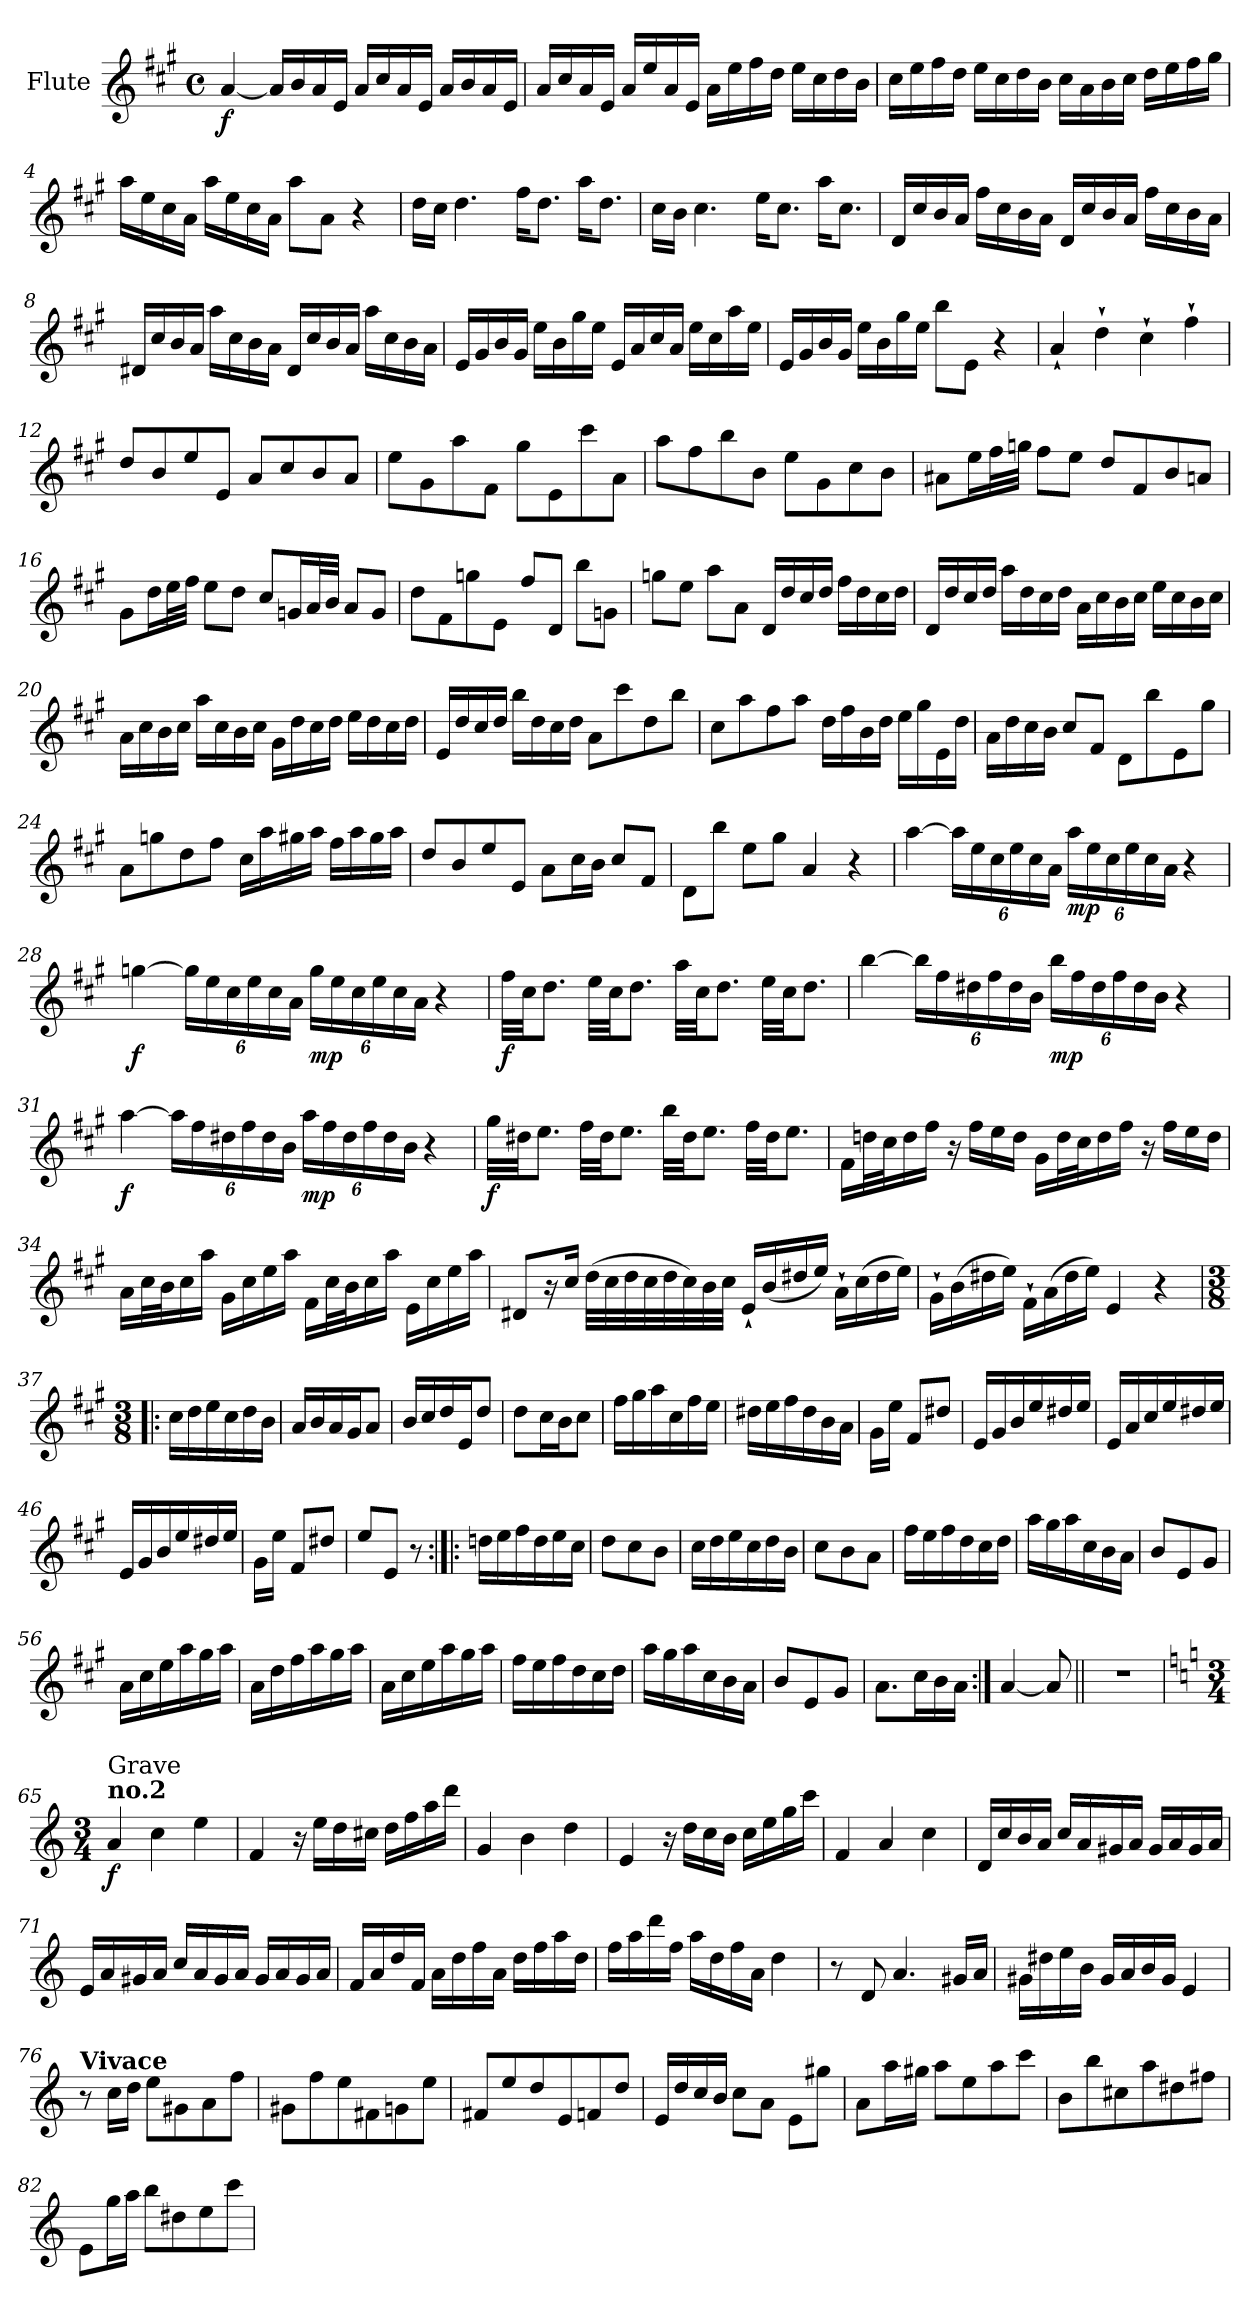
**kern	**dynam
*part1	*part1
*staff1	*staff1
*I"Flute	*
*I'Fl.	*
*clefG2	*
*k[f#c#g#]	*
*M4/4	*
*met(c)	*
*MM128	*
=1	=1
!	!LO:DY:b
[4a/	f
16a/LL]	.
16b/	.
16a/	.
16e/JJ	.
16a/LL	.
16cc#/	.
16a/	.
16e/JJ	.
16a/LL	.
16b/	.
16a/	.
16e/JJ	.
=2	=2
16a/LL	.
16cc#/	.
16a/	.
16e/JJ	.
16a/LL	.
16ee/	.
16a/	.
16e/JJ	.
16a\LL	.
16ee\	.
16ff#\	.
16dd\JJ	.
16ee\LL	.
16cc#\	.
16dd\	.
16b\JJ	.
=3	=3
16cc#\LL	.
16ee\	.
16ff#\	.
16dd\JJ	.
16ee\LL	.
16cc#\	.
16dd\	.
16b\JJ	.
16cc#\LL	.
16a\	.
16b\	.
16cc#\JJ	.
16dd\LL	.
16ee\	.
16ff#\	.
16gg#\JJ	.
!!LO:LB:g=z
=4	=4
16aa\LL	.
16ee\	.
16cc#\	.
16a\JJ	.
16aa\LL	.
16ee\	.
16cc#\	.
16a\JJ	.
8aa\L	.
8a\J	.
4r	.
=5	=5
16dd\LL	.
16cc#\JJ	.
4.dd\	.
16ff#\KL	.
8.dd\J	.
16aa\KL	.
8.dd\J	.
=6	=6
16cc#\LL	.
16b\JJ	.
4.cc#\	.
16ee\KL	.
8.cc#\J	.
16aa\KL	.
8.cc#\J	.
=7	=7
16d/LL	.
16cc#/	.
16b/	.
16a/JJ	.
16ff#\LL	.
16cc#\	.
16b\	.
16a\JJ	.
16d/LL	.
16cc#/	.
16b/	.
16a/JJ	.
16ff#\LL	.
16cc#\	.
16b\	.
16a\JJ	.
!!LO:LB:g=z
=8	=8
16d#X/LL	.
16cc#/	.
16b/	.
16a/JJ	.
16aa\LL	.
16cc#\	.
16b\	.
16a\JJ	.
16d#/LL	.
16cc#/	.
16b/	.
16a/JJ	.
16aa\LL	.
16cc#\	.
16b\	.
16a\JJ	.
=9	=9
16e/LL	.
16g#/	.
16b/	.
16g#/JJ	.
16ee\LL	.
16b\	.
16gg#\	.
16ee\JJ	.
16e/LL	.
16a/	.
16cc#/	.
16a/JJ	.
16ee\LL	.
16cc#\	.
16aa\	.
16ee\JJ	.
=10	=10
16e/LL	.
16g#/	.
16b/	.
16g#/JJ	.
16ee\LL	.
16b\	.
16gg#\	.
16ee\JJ	.
8bb\L	.
8e\J	.
4r	.
!!LO:LB:g=z
=11	=11
4a`/	.
4dd`\	.
4cc#`\	.
4ff#`\	.
=12	=12
8dd/L	.
8b/	.
8ee/	.
8e/J	.
8a/L	.
8cc#/	.
8b/	.
8a/J	.
=13	=13
8ee\L	.
8g#\	.
8aa\	.
8f#\J	.
8gg#\L	.
8e\	.
8ccc#\	.
8a\J	.
=14	=14
8aa\L	.
8ff#\	.
8bb\	.
8b\J	.
8ee\L	.
8g#\	.
8cc#\	.
8b\J	.
=15	=15
8a#X\L	.
16ee\L	.
32ff#\L	.
32ggn\JJJ	.
8ff#\L	.
8ee\J	.
8dd/L	.
8f#/	.
8b/	.
8an/J	.
!!LO:LB:g=z
=16	=16
8g#\L	.
16dd\L	.
32ee\L	.
32ff#\JJJ	.
8ee\L	.
8dd\J	.
8cc#/L	.
16gn/L	.
32a/L	.
32b/JJJ	.
8a/L	.
8g/J	.
=17	=17
8dd\L	.
8f#\	.
8ggn\	.
8e\J	.
8ff#/L	.
8d/J	.
8bb\L	.
8gn\J	.
=18	=18
8ggn\L	.
8ee\J	.
8aa\L	.
8a\J	.
16d/LL	.
16dd/	.
16cc#/	.
16dd/JJ	.
16ff#\LL	.
16dd\	.
16cc#\	.
16dd\JJ	.
!!LO:LB:g=z
=19	=19
16d/LL	.
16dd/	.
16cc#/	.
16dd/JJ	.
16aa\LL	.
16dd\	.
16cc#\	.
16dd\JJ	.
16a\LL	.
16cc#\	.
16b\	.
16cc#\JJ	.
16ee\LL	.
16cc#\	.
16b\	.
16cc#\JJ	.
=20	=20
16a\LL	.
16cc#\	.
16b\	.
16cc#\JJ	.
16aa\LL	.
16cc#\	.
16b\	.
16cc#\JJ	.
16g#\LL	.
16dd\	.
16cc#\	.
16dd\JJ	.
16ee\LL	.
16dd\	.
16cc#\	.
16dd\JJ	.
=21	=21
16e/LL	.
16dd/	.
16cc#/	.
16dd/JJ	.
16bb\LL	.
16dd\	.
16cc#\	.
16dd\JJ	.
8a\L	.
8ccc#\	.
8dd\	.
8bb\J	.
!!LO:LB:g=z
=22	=22
8cc#\L	.
8aa\	.
8ff#\	.
8aa\J	.
16dd\LL	.
16ff#\	.
16b\	.
16dd\JJ	.
16ee\LL	.
16gg#\	.
16e\	.
16dd\JJ	.
=23	=23
16a\LL	.
16dd\	.
16cc#\	.
16b\JJ	.
8cc#/L	.
8f#/J	.
8d\L	.
8bb\	.
8e\	.
8gg#\J	.
=24	=24
8a\L	.
8ggn\	.
8dd\	.
8ff#\J	.
16cc#\LL	.
16aa\	.
16gg#X\	.
16aa\JJ	.
16ff#\LL	.
16aa\	.
16gg#\	.
16aa\JJ	.
=25	=25
8dd/L	.
8b/	.
8ee/	.
8e/J	.
8a\L	.
16cc#\L	.
16b\JJ	.
8cc#/L	.
8f#/J	.
!!LO:LB:g=z
=26	=26
8d\L	.
8bb\J	.
8ee\L	.
8gg#\J	.
4a/	.
4r	.
=27	=27
[4aa\	.
*Xbrackettup	*
24aa\LL]	.
24ee\	.
24cc#\	.
24ee\	.
24cc#\	.
24a\JJ	.
!	!LO:DY:b
24aa\LL	mp
24ee\	.
24cc#\	.
24ee\	.
24cc#\	.
24a\JJ	.
4r	.
=28	=28
!	!LO:DY:b
[4ggn\	f
24gg\LL]	.
24ee\	.
24cc#\	.
24ee\	.
24cc#\	.
24a\JJ	.
!	!LO:DY:b
24gg\LL	mp
24ee\	.
24cc#\	.
24ee\	.
24cc#\	.
24a\JJ	.
4r	.
!!LO:LB:g=z
=29	=29
!	!LO:DY:b
32ff#\LLL	f
32cc#\JJ	.
8.dd\J	.
32ee\LLL	.
32cc#\JJ	.
8.dd\J	.
32aa\LLL	.
32cc#\JJ	.
8.dd\J	.
32ee\LLL	.
32cc#\JJ	.
8.dd\J	.
=30	=30
[4bb\	.
24bb\LL]	.
24ff#\	.
24dd#X\	.
24ff#\	.
24dd#\	.
24b\JJ	.
!	!LO:DY:b
24bb\LL	mp
24ff#\	.
24dd#\	.
24ff#\	.
24dd#\	.
24b\JJ	.
4r	.
=31	=31
!	!LO:DY:b
[4aa\	f
24aa\LL]	.
24ff#\	.
24dd#X\	.
24ff#\	.
24dd#\	.
24b\JJ	.
!	!LO:DY:b
24aa\LL	mp
24ff#\	.
24dd#\	.
24ff#\	.
24dd#\	.
24b\JJ	.
4r	.
!!LO:LB:g=z
=32	=32
!	!LO:DY:b
32gg#\LLL	f
32dd#X\JJ	.
8.ee\J	.
32ff#\LLL	.
32dd#\JJ	.
8.ee\J	.
32bb\LLL	.
32dd#\JJ	.
8.ee\J	.
32ff#\LLL	.
32dd#\JJ	.
8.ee\J	.
=33	=33
16f#\LL	.
32ddn\L	.
32cc#\J	.
16dd\	.
16ff#\JJ	.
16r	.
16ff#\LL	.
16ee\	.
16dd\JJ	.
16g#\LL	.
32dd\L	.
32cc#\J	.
16dd\	.
16ff#\JJ	.
16r	.
16ff#\LL	.
16ee\	.
16dd\JJ	.
!!LO:PB:g=z
=34	=34
16a\LL	.
32cc#\L	.
32b\J	.
16cc#\	.
16aa\JJ	.
16g#\LL	.
16cc#\	.
16ee\	.
16aa\JJ	.
16f#\LL	.
32cc#\L	.
32b\J	.
16cc#\	.
16aa\JJ	.
16e\LL	.
16cc#\	.
16ee\	.
16aa\JJ	.
=35	=35
8d#X/L	.
16r	.
16cc#/Jk	.
(32dd\LLL	.
32cc#\	.
32dd\	.
32cc#\	.
32dd\	.
32cc#\)	.
32b\	.
32cc#\JJJ	.
16e`/LL	.
(16b/	.
16dd#X/	.
16ee/JJ)	.
16a`\LL	.
(16cc#\	.
16dd#\	.
16ee\JJ)	.
!!LO:LB:g=z
=36	=36
16g#`\LL	.
(16b\	.
16dd#X\	.
16ee\JJ)	.
16f#`\LL	.
(16a\	.
16dd#\	.
16ee\JJ)	.
4e/	.
4r	.
=37!|:	=37!|:
*M3/8	*
*MM84	*
16cc#\LL	.
16dd\	.
16ee\	.
16cc#\	.
16dd\	.
16b\JJ	.
=38	=38
16a/LL	.
16b/	.
16a/	.
16g#/J	.
8a/J	.
=39	=39
16b/LL	.
16cc#/	.
16dd/	.
16e/J	.
8dd/J	.
=40	=40
8dd\L	.
16cc#\L	.
16b\J	.
8cc#\J	.
=41	=41
16ff#\LL	.
16gg#\	.
16aa\	.
16cc#\	.
16ff#\	.
16ee\JJ	.
!!LO:LB:g=z
=42	=42
16dd#X\LL	.
16ee\	.
16ff#\	.
16dd#\	.
16b\	.
16a\JJ	.
=43	=43
16g#\LL	.
16ee\JJ	.
8f#/L	.
8dd#X/J	.
=44	=44
16e/LL	.
16g#/	.
16b/	.
16ee/	.
16dd#X/	.
16ee/JJ	.
=45	=45
16e/LL	.
16a/	.
16cc#/	.
16ee/	.
16dd#X/	.
16ee/JJ	.
=46	=46
16e/LL	.
16g#/	.
16b/	.
16ee/	.
16dd#X/	.
16ee/JJ	.
=47	=47
16g#\LL	.
16ee\JJ	.
8f#/L	.
8dd#X/J	.
!!LO:LB:g=z
=48	=48
8ee/L	.
8e/J	.
8r	.
=49:|!|:	=49:|!|:
16ddn\LL	.
16ee\	.
16ff#\	.
16dd\	.
16ee\	.
16cc#\JJ	.
=50	=50
8dd\L	.
8cc#\	.
8b\J	.
=51	=51
16cc#\LL	.
16dd\	.
16ee\	.
16cc#\	.
16dd\	.
16b\JJ	.
=52	=52
8cc#\L	.
8b\	.
8a\J	.
=53	=53
16ff#\LL	.
16ee\	.
16ff#\	.
16dd\	.
16cc#\	.
16dd\JJ	.
=54	=54
16aa\LL	.
16gg#\	.
16aa\	.
16cc#\	.
16b\	.
16a\JJ	.
=55	=55
8b/L	.
8e/	.
8g#/J	.
!!LO:LB:g=z
=56	=56
16a\LL	.
16cc#\	.
16ee\	.
16aa\	.
16gg#\	.
16aa\JJ	.
=57	=57
16a\LL	.
16dd\	.
16ff#\	.
16aa\	.
16gg#\	.
16aa\JJ	.
=58	=58
16a\LL	.
16cc#\	.
16ee\	.
16aa\	.
16gg#\	.
16aa\JJ	.
=59	=59
16ff#\LL	.
16ee\	.
16ff#\	.
16dd\	.
16cc#\	.
16dd\JJ	.
=60	=60
16aa\LL	.
16gg#\	.
16aa\	.
16cc#\	.
16b\	.
16a\JJ	.
=61	=61
8b/L	.
8e/	.
8g#/J	.
=62	=62
8.a\L	.
16cc#\L	.
16b\	.
16a\JJ	.
!!LO:LB:g=z
=63:|!	=63:|!
[4a/	.
8a/]	.
=64||	=64||
4.r	.
=65	=65
*k[]	*
*M3/4	*
*MM60	*
!LO:TX:a:B:t=no.2	!
!LO:TX:a:t=Grave	!
!	!LO:DY:b
4a/	f
4cc\	.
4ee\	.
=66	=66
4f/	.
16r	.
16ee\LL	.
16dd\	.
16cc#X\JJ	.
16dd\LL	.
16ff\	.
16aa\	.
16ddd\JJ	.
=67	=67
4g/	.
4b\	.
4dd\	.
=68	=68
4e/	.
16r	.
16dd\LL	.
16cc\	.
16b\JJ	.
16cc\LL	.
16ee\	.
16gg\	.
16ccc\JJ	.
=69	=69
4f/	.
4a/	.
4cc\	.
!!LO:LB:g=z
=70	=70
16d/LL	.
16cc/	.
16b/	.
16a/JJ	.
16cc/LL	.
16a/	.
16g#X/	.
16a/JJ	.
16g#/LL	.
16a/	.
16g#/	.
16a/JJ	.
=71	=71
16e/LL	.
16a/	.
16g#X/	.
16a/JJ	.
16cc/LL	.
16a/	.
16g#/	.
16a/JJ	.
16g#/LL	.
16a/	.
16g#/	.
16a/JJ	.
=72	=72
16f/LL	.
16a/	.
16dd/	.
16f/JJ	.
16a\LL	.
16dd\	.
16ff\	.
16a\JJ	.
16dd\LL	.
16ff\	.
16aa\	.
16dd\JJ	.
=73	=73
16ff\LL	.
16aa\	.
16ddd\	.
16ff\JJ	.
16aa\LL	.
16dd\	.
16ff\	.
16a\JJ	.
4dd\	.
!!LO:LB:g=z
=74	=74
8r	.
8d/	.
4.a/	.
16g#X/LL	.
16a/JJ	.
=75	=75
16g#X\LL	.
16dd#X\	.
16ee\	.
16b\JJ	.
16g#/LL	.
16a/	.
16b/	.
16g#/JJ	.
4e/	.
=76	=76
*MM152	*
!LO:TX:a:B:t=Vivace	!
8r	.
16cc\LL	.
16dd\JJ	.
8ee\L	.
8g#X\	.
8a\	.
8ff\J	.
=77	=77
8g#X\L	.
8ff\	.
8ee\	.
8f#X\	.
8gn\	.
8ee\J	.
=78	=78
8f#X/L	.
8ee/	.
8dd/	.
8e/	.
8fn/	.
8dd/J	.
!!LO:LB:g=z
=79	=79
16e/LL	.
16dd/	.
16cc/	.
16b/JJ	.
8cc\L	.
8a\J	.
8e\L	.
8gg#X\J	.
=80	=80
8a\L	.
16aa\L	.
16gg#X\JJ	.
8aa\L	.
8ee\	.
8aa\	.
8ccc\J	.
=81	=81
8b\L	.
8bb\	.
8cc#X\	.
8aa\	.
8dd#X\	.
8ff#X\J	.
=82	=82
8e\L	.
16gg\L	.
16aa\JJ	.
8bb\L	.
8dd#X\	.
8ee\	.
8ccc\J	.
=	=
*-	*-
